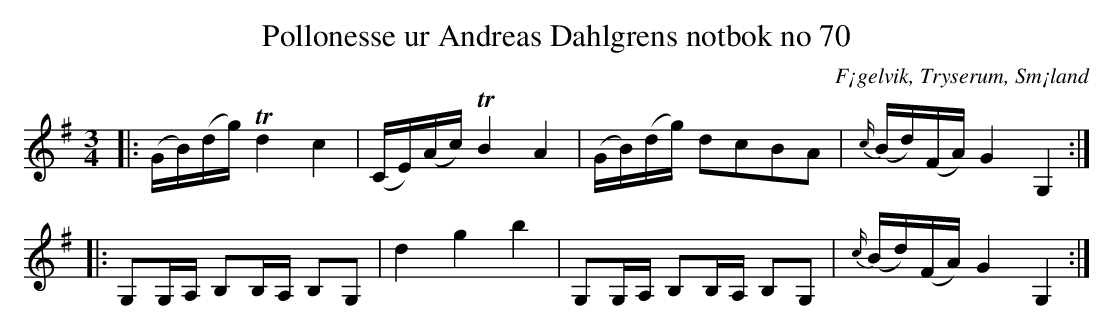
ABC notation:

X:1
T:Pollonesse ur Andreas Dahlgrens notbok no 70
O:F¡gelvik, Tryserum, Sm¡land
L:1/8
M:3/4
K:G
|: (G/B/)(d/g/) Td2 c2 | (C/E/)(A/c/) TB2 A2 | (G/B/)(d/g/) dcBA | {c/}(B/d/)(F/A/) G2 G,2 :|
|: G,G,/A,/ B,B,/A,/ B,G, | d2 g2 b2 | G,G,/A,/ B,B,/A,/ B,G, | {c/}(B/d/)(F/A/) G2 G,2 :|
